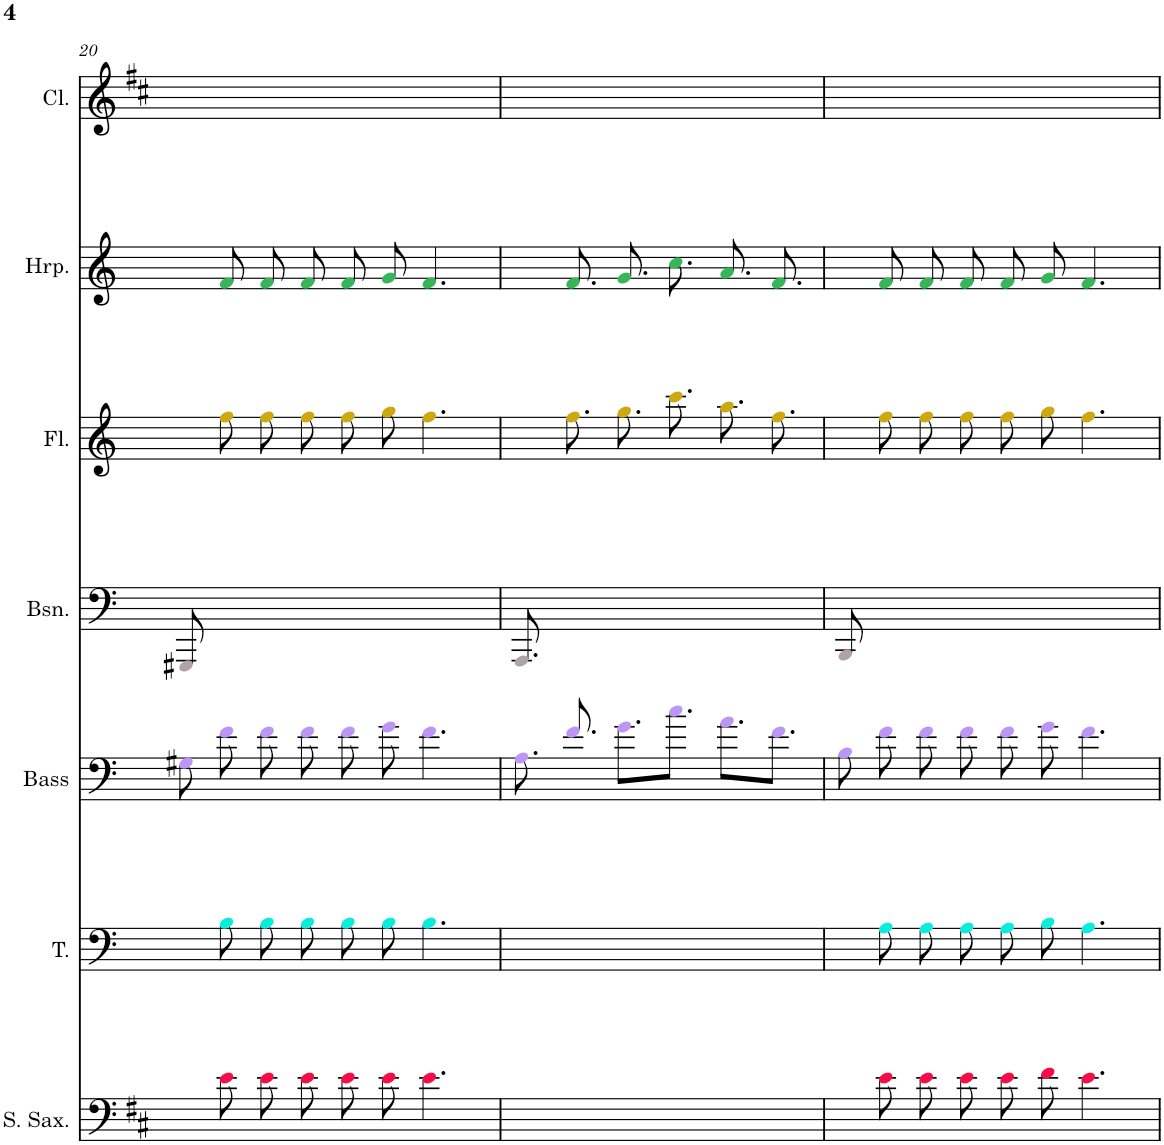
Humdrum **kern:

**kern	**kern	**kern	**kern	**kern	**kern	**kern
*part7	*part6	*part5	*part4	*part3	*part2	*part1
*staff7	*staff6	*staff5	*staff4	*staff3	*staff2	*staff1
*I"Soprano Saxophone	*I"Tenor	*I"Acoustic Bass	*I"Bassoon	*I"Flute	*I"Harp	*I"Clarinet
*I'S. Sax.	*I'T.	*I'Bass	*I'Bsn.	*I'Fl.	*I'Hrp.	*I'Cl.
!!LO:PB:g=z
*clefF4	*clefF4	*clefF4	*clefF4	*clefG2	*clefG2	*clefG2
*Trd1c2	*	*Trd7c12	*	*	*	*Trd1c2
*k[f#c#]	*k[]	*k[]	*k[]	*k[]	*k[]	*k[f#c#]
*M9/8	*M9/8	*M9/8	*M9/8	*M9/8	*M9/8	*M9/8
=20	=20	=20	=20	=20	=20	=20
8ryy	8ryy	8G#Xi\	8GGG#Xj/	8ryy	8ryy	1ryy
8eZ\L	8BV\L	8fi\	1ryy	8ffN\L	8fl/L	.
8eZ\J	8BV\J	8fi\	.	8ffN\J	8fl/J	.
8eZ\L	8BV\L	8fi\	.	8ffN\L	8fl/L	.
8eZ\	8BV\	8fi\	.	8ffN\	8fl/	.
8eZ\J	8BV\J	8gi\	.	8ggN\J	8gl/J	.
4.eZ\	4.BV\	4.fi\	.	4.ffN\	4.fl/	.
.	.	.	.	.	.	8ryy
=21	=21	=21	=21	=21	=21	=21
1ryy	1ryy	8.Ai\	8.AAAj/	8.ryy	8.ryy	1ryy
.	.	8.fi/	2...ryy	8.ffN\	8.fl/	.
.	.	8.gi\L	.	8.ggN\L	8.gl/L	.
.	.	8.cci\J	.	8.cccN\J	8.ccl/J	.
.	.	8.ai\L	.	8.aaN\L	8.al/L	.
.	.	8.fi\J	.	8.ffN\J	8.fl/J	.
8ryy	8ryy	.	.	.	.	8ryy
=22	=22	=22	=22	=22	=22	=22
8ryy	8ryy	8Bi\	8BBBj/	8ryy	8ryy	1ryy
8eZ\L	8AV\L	8fi\	1ryy	8ffN\L	8fl/L	.
8eZ\J	8AV\J	8fi\	.	8ffN\J	8fl/J	.
8eZ\L	8AV\L	8fi\	.	8ffN\L	8fl/L	.
8eZ\	8AV\	8fi\	.	8ffN\	8fl/	.
8f#Z\J	8BV\J	8gi\	.	8ggN\J	8gl/J	.
4.eZ\	4.AV\	4.fi\	.	4.ffN\	4.fl/	.
.	.	.	.	.	.	8ryy
=	=	=	=	=	=	=
*-	*-	*-	*-	*-	*-	*-
